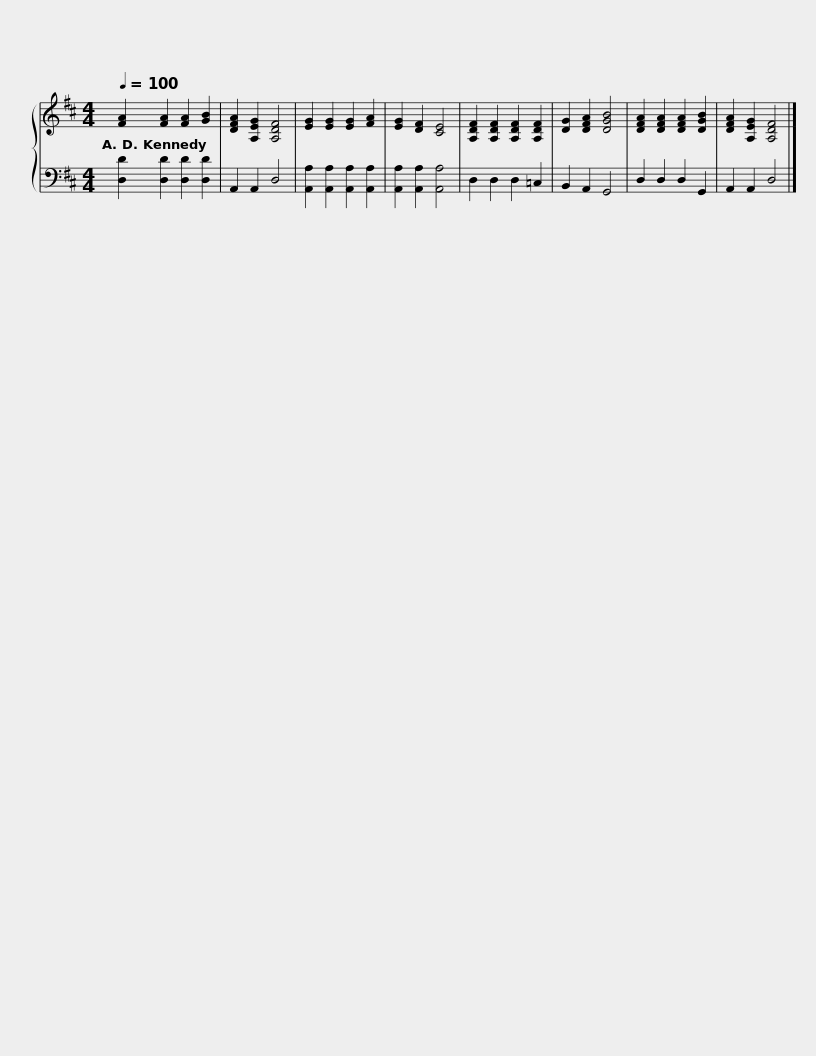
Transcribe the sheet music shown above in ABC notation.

X:1
%%score { 1 | 2 }
L:1/8
Q:1/4=100
M:4/4
I:linebreak $
K:D
V:1 treble
V:2 bass
V:1
 [FA]2 [FA]2 [FA]2 [GB]2 | [DFA]2 [A,EG]2 [A,DF]4 | [EG]2 [EG]2 [EG]2 [FA]2 | [EG]2 [DF]2 [CE]4 | [A,DF]2 [A,DF]2 [A,DF]2 [A,DF]2 | %5
 [DG]2 [DFA]2 [DGB]4 | [DFA]2 [DFA]2 [DFA]2 [DGB]2 | [DFA]2 [A,EG]2 [A,DF]4 |] %8
V:2
 [D,D]2 [D,D]2 [D,D]2 [D,D]2 | A,,2 A,,2 D,4 | [A,,A,]2 [A,,A,]2 [A,,A,]2 [A,,A,]2 | [A,,A,]2 [A,,A,]2 [A,,A,]4 | D,2 D,2 D,2 =C,2 | %5
 B,,2 A,,2 G,,4 | D,2 D,2 D,2 G,,2 | A,,2 A,,2 D,4 |] %8
